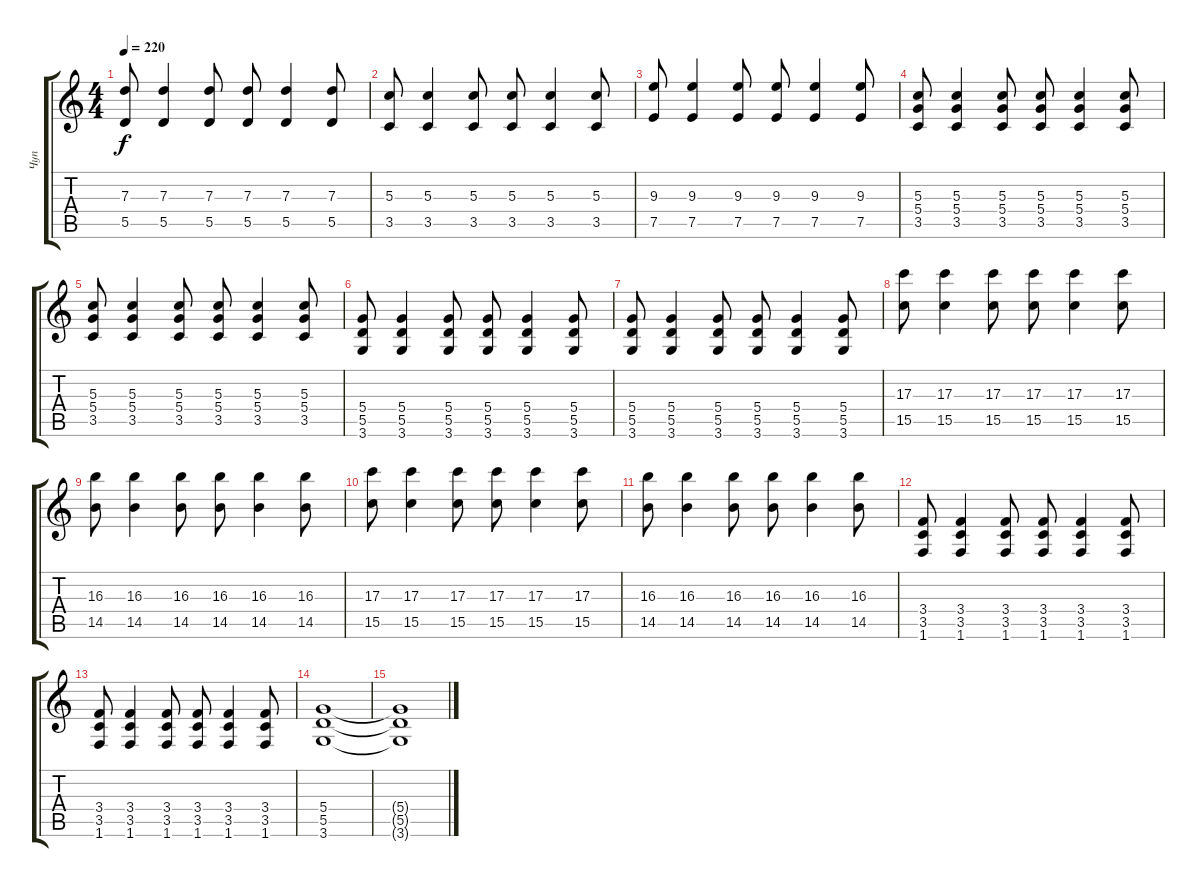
\track ("Чуп" "Чуп") {instrument distortionguitar}
\staff {score tabs}
\tuning (E4 B3 G3 D3 A2 E2) {hide}
\ts (4 4)
\tempo 220
\clef g2
\ks c
(7.3 5.5).8{dy f} (7.3 5.5).4 (7.3 5.5).8 (7.3 5.5).8 (7.3 5.5).4 (7.3 5.5).8 |
(5.3 3.5).8 (5.3 3.5).4 (5.3 3.5).8 (5.3 3.5).8 (5.3 3.5).4 (5.3 3.5).8 |
(9.3 7.5).8 (9.3 7.5).4 (9.3 7.5).8 (9.3 7.5).8 (9.3 7.5).4 (9.3 7.5).8 |
(5.3 5.4 3.5).8 (5.3 5.4 3.5).4 (5.3 5.4 3.5).8 (5.3 5.4 3.5).8 (5.3 5.4 3.5).4 (5.3 5.4 3.5).8 |
(5.3 5.4 3.5).8 (5.3 5.4 3.5).4 (5.3 5.4 3.5).8 (5.3 5.4 3.5).8 (5.3 5.4 3.5).4 (5.3 5.4 3.5).8 |
(5.4 5.5 3.6).8 (5.4 5.5 3.6).4 (5.4 5.5 3.6).8 (5.4 5.5 3.6).8 (5.4 5.5 3.6).4 (5.4 5.5 3.6).8 |
(5.4 5.5 3.6).8 (5.4 5.5 3.6).4 (5.4 5.5 3.6).8 (5.4 5.5 3.6).8 (5.4 5.5 3.6).4 (5.4 5.5 3.6).8 |
(17.3 15.5).8 (17.3 15.5).4 (17.3 15.5).8 (17.3 15.5).8 (17.3 15.5).4 (17.3 15.5).8 |
(16.3 14.5).8 (16.3 14.5).4 (16.3 14.5).8 (16.3 14.5).8 (16.3 14.5).4 (16.3 14.5).8 |
(17.3 15.5).8 (17.3 15.5).4 (17.3 15.5).8 (17.3 15.5).8 (17.3 15.5).4 (17.3 15.5).8 |
(16.3 14.5).8 (16.3 14.5).4 (16.3 14.5).8 (16.3 14.5).8 (16.3 14.5).4 (16.3 14.5).8 |
(3.4 3.5 1.6).8 (3.4 3.5 1.6).4 (3.4 3.5 1.6).8 (3.4 3.5 1.6).8 (3.4 3.5 1.6).4 (3.4 3.5 1.6).8 |
(3.4 3.5 1.6).8 (3.4 3.5 1.6).4 (3.4 3.5 1.6).8 (3.4 3.5 1.6).8 (3.4 3.5 1.6).4 (3.4 3.5 1.6).8 |
(5.4 5.5 3.6).1 |
(5.4{t} 5.5{t} 3.6{t}).1
